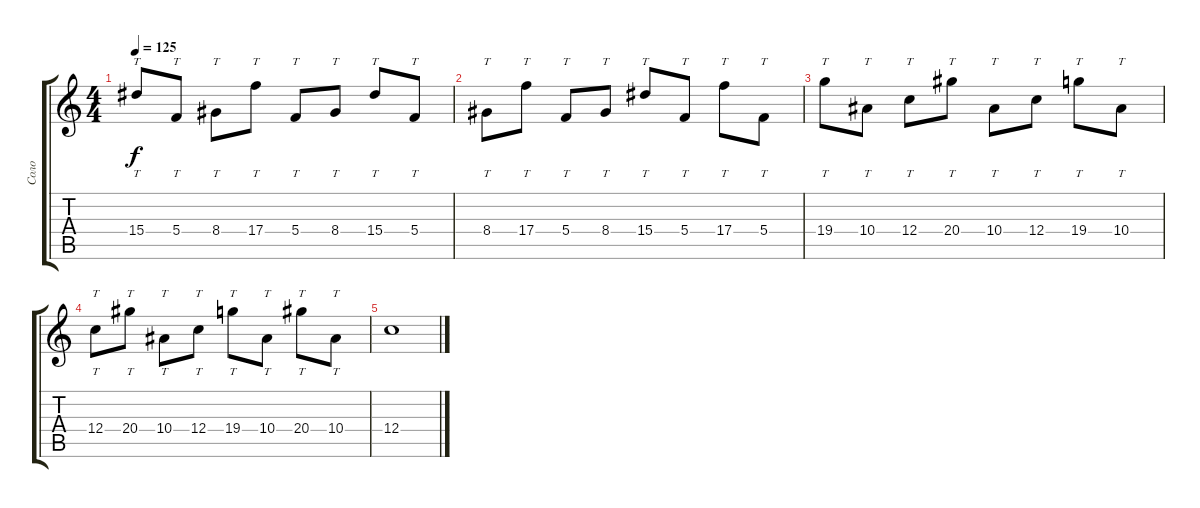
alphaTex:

\track ("Соло" "Соло") {instrument overdrivenguitar}
\staff {score tabs}
\tuning (D4 A3 F3 C3 G2 C2) {hide}
\ts (4 4)
\tempo 125
\clef g2
\ks c
15.4.8{tt dy f} 5.4.8{tt} 8.4.8{tt} 17.4.8{tt} 5.4.8{tt} 8.4.8{tt} 15.4.8{tt} 5.4.8{tt} |
8.4.8{tt} 17.4.8{tt} 5.4.8{tt} 8.4.8{tt} 15.4.8{tt} 5.4.8{tt} 17.4.8{tt} 5.4.8{tt} |
19.4.8{tt} 10.4.8{tt} 12.4.8{tt} 20.4.8{tt} 10.4.8{tt} 12.4.8{tt} 19.4.8{tt} 10.4.8{tt} |
12.4.8{tt} 20.4.8{tt} 10.4.8{tt} 12.4.8{tt} 19.4.8{tt} 10.4.8{tt} 20.4.8{tt} 10.4.8{tt} |
12.4.1
